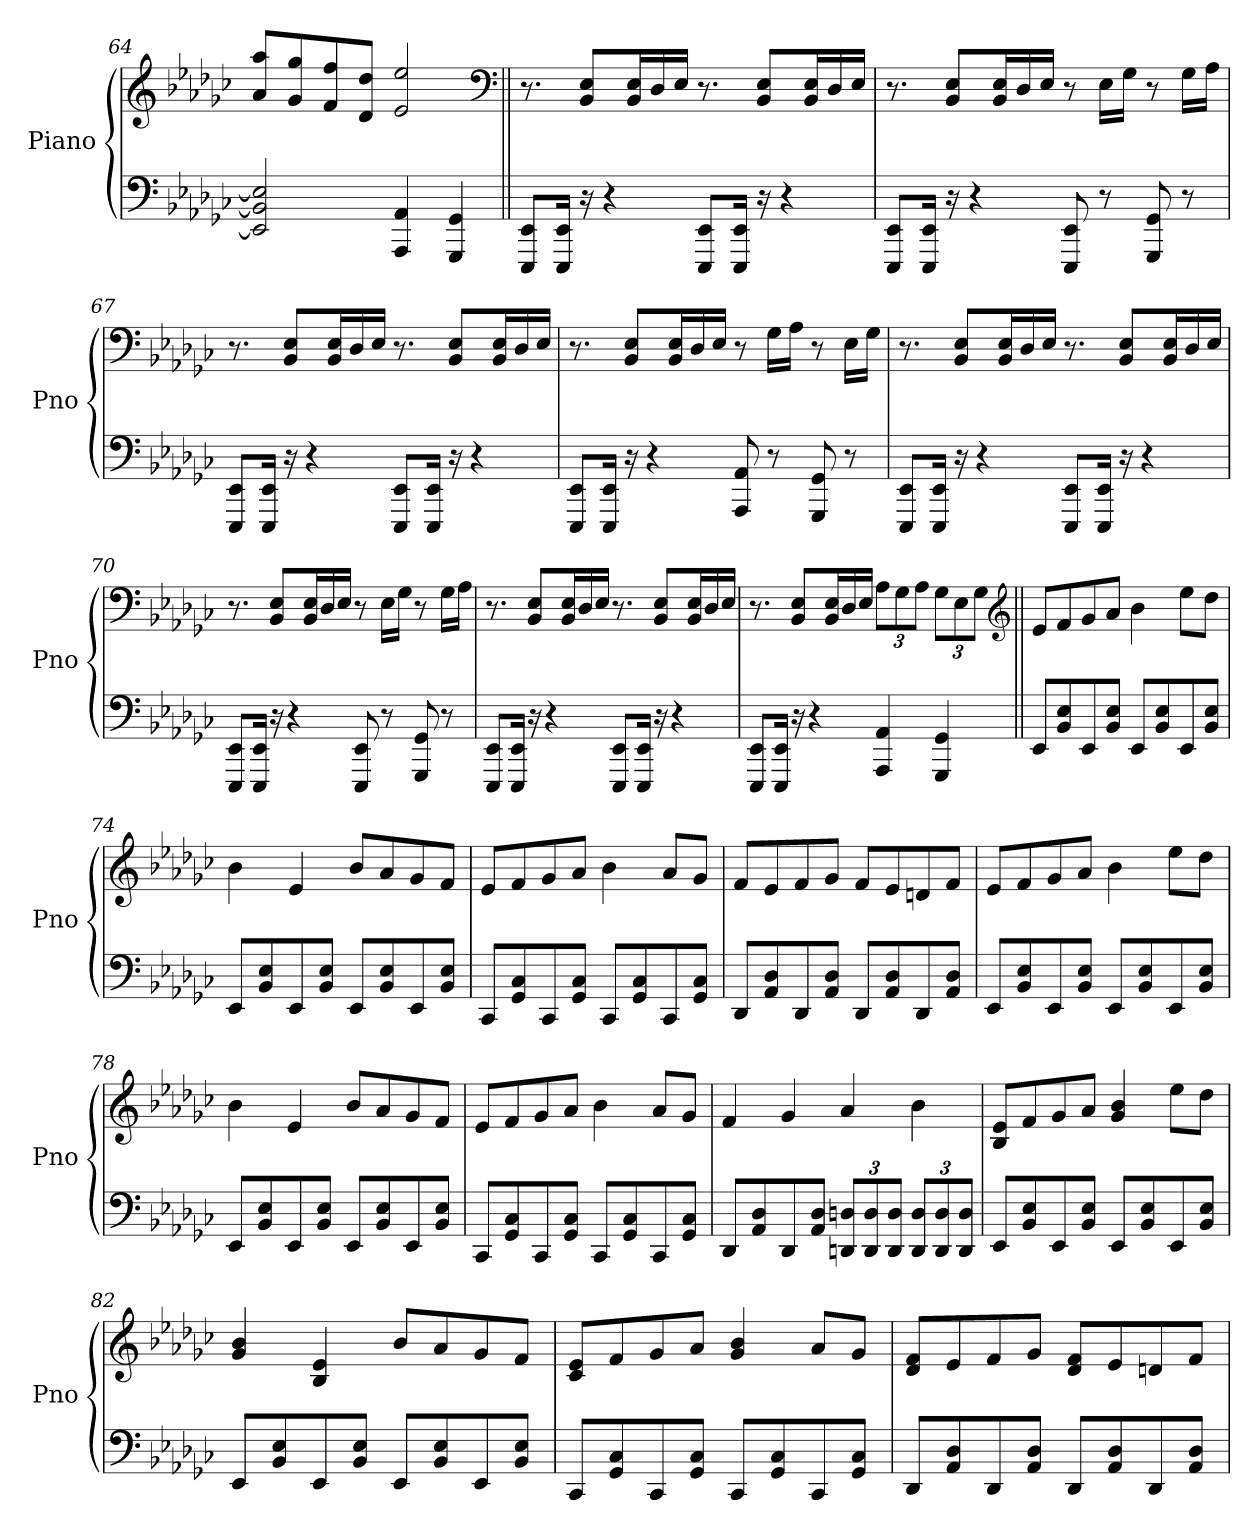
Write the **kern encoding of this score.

**kern	**kern
*part2	*part1
*staff2	*staff1
*I"Piano	*I"Piano
*I'Pno	*I'Pno
*clefF4	*clefG2
*k[b-e-a-d-g-c-]	*k[b-e-a-d-g-c-]
*G-:	*G-:
=64	=64
2EE-/] 2BB-/] 2E-/]	8a-/ 8aa-/L
.	8g-/ 8gg-/
.	8f/ 8ff/
.	8d-/ 8dd-/J
4AAA-/ 4AA-/	2e-/ 2ee-/
4GGG-/ 4GG-/	.
*	*clefF4
=65||	=65||
8EEE-/ 8EE-/L	8.r
16EEE-/ 16EE-/Jk	.
16r	8BB-/ 8E-/L
4r	.
.	16BB-/ 16E-/L
.	16D-/
.	16E-/JJ
8EEE-/ 8EE-/L	8.r
16EEE-/ 16EE-/Jk	.
16r	8BB-/ 8E-/L
4r	.
.	16BB-/ 16E-/L
.	16D-/
.	16E-/JJ
!!LO:LB:g=z
=66	=66
8EEE-/ 8EE-/L	8.r
16EEE-/ 16EE-/Jk	.
16r	8BB-/ 8E-/L
4r	.
.	16BB-/ 16E-/L
.	16D-/
.	16E-/JJ
8EEE-/ 8EE-/	8r
8r	16E-\LL
.	16G-\JJ
8GGG-/ 8GG-/	8r
8r	16G-\LL
.	16A-\JJ
=67	=67
8EEE-/ 8EE-/L	8.r
16EEE-/ 16EE-/Jk	.
16r	8BB-/ 8E-/L
4r	.
.	16BB-/ 16E-/L
.	16D-/
.	16E-/JJ
8EEE-/ 8EE-/L	8.r
16EEE-/ 16EE-/Jk	.
16r	8BB-/ 8E-/L
4r	.
.	16BB-/ 16E-/L
.	16D-/
.	16E-/JJ
=68	=68
8EEE-/ 8EE-/L	8.r
16EEE-/ 16EE-/Jk	.
16r	8BB-/ 8E-/L
4r	.
.	16BB-/ 16E-/L
.	16D-/
.	16E-/JJ
8AAA-/ 8AA-/	8r
8r	16G-\LL
.	16A-\JJ
8GGG-/ 8GG-/	8r
8r	16E-\LL
.	16G-\JJ
!!LO:LB:g=z
=69	=69
8EEE-/ 8EE-/L	8.r
16EEE-/ 16EE-/Jk	.
16r	8BB-/ 8E-/L
4r	.
.	16BB-/ 16E-/L
.	16D-/
.	16E-/JJ
8EEE-/ 8EE-/L	8.r
16EEE-/ 16EE-/Jk	.
16r	8BB-/ 8E-/L
4r	.
.	16BB-/ 16E-/L
.	16D-/
.	16E-/JJ
=70	=70
8EEE-/ 8EE-/L	8.r
16EEE-/ 16EE-/Jk	.
16r	8BB-/ 8E-/L
4r	.
.	16BB-/ 16E-/L
.	16D-/
.	16E-/JJ
8EEE-/ 8EE-/	8r
8r	16E-\LL
.	16G-\JJ
8GGG-/ 8GG-/	8r
8r	16G-\LL
.	16A-\JJ
=71	=71
8EEE-/ 8EE-/L	8.r
16EEE-/ 16EE-/Jk	.
16r	8BB-/ 8E-/L
4r	.
.	16BB-/ 16E-/L
.	16D-/
.	16E-/JJ
8EEE-/ 8EE-/L	8.r
16EEE-/ 16EE-/Jk	.
16r	8BB-/ 8E-/L
4r	.
.	16BB-/ 16E-/L
.	16D-/
.	16E-/JJ
!!LO:LB:g=z
=72	=72
8EEE-/ 8EE-/L	8.r
16EEE-/ 16EE-/Jk	.
16r	8BB-/ 8E-/L
4r	.
.	16BB-/ 16E-/L
.	16D-/
.	16E-/JJ
*	*Xbrackettup
4AAA-/ 4AA-/	12A-\L
.	12G-\
.	12A-\J
4GGG-/ 4GG-/	12G-\L
.	12E-\
.	12G-\J
*	*clefG2
=73||	=73||
8EE-/L	8e-/L
8BB-/ 8E-/	8f/
8EE-/	8g-/
8BB-/ 8E-/J	8a-/J
8EE-/L	4b-\
8BB-/ 8E-/	.
8EE-/	8ee-\L
8BB-/ 8E-/J	8dd-\J
=74	=74
8EE-/L	4b-\
8BB-/ 8E-/	.
8EE-/	4e-/
8BB-/ 8E-/J	.
8EE-/L	8b-/L
8BB-/ 8E-/	8a-/
8EE-/	8g-/
8BB-/ 8E-/J	8f/J
=75	=75
8CC-/L	8e-/L
8GG-/ 8C-/	8f/
8CC-/	8g-/
8GG-/ 8C-/J	8a-/J
8CC-/L	4b-\
8GG-/ 8C-/	.
8CC-/	8a-/L
8GG-/ 8C-/J	8g-/J
!!LO:PB:g=z
=76	=76
8DD-/L	8f/L
8AA-/ 8D-/	8e-/
8DD-/	8f/
8AA-/ 8D-/J	8g-/J
8DD-/L	8f/L
8AA-/ 8D-/	8e-/
8DD-/	8dn/
8AA-/ 8D-/J	8f/J
=77	=77
8EE-/L	8e-/L
8BB-/ 8E-/	8f/
8EE-/	8g-/
8BB-/ 8E-/J	8a-/J
8EE-/L	4b-\
8BB-/ 8E-/	.
8EE-/	8ee-\L
8BB-/ 8E-/J	8dd-\J
=78	=78
8EE-/L	4b-\
8BB-/ 8E-/	.
8EE-/	4e-/
8BB-/ 8E-/J	.
8EE-/L	8b-/L
8BB-/ 8E-/	8a-/
8EE-/	8g-/
8BB-/ 8E-/J	8f/J
=79	=79
8CC-/L	8e-/L
8GG-/ 8C-/	8f/
8CC-/	8g-/
8GG-/ 8C-/J	8a-/J
8CC-/L	4b-\
8GG-/ 8C-/	.
8CC-/	8a-/L
8GG-/ 8C-/J	8g-/J
!!LO:LB:g=z
=80	=80
8DD-/L	4f/
8AA-/ 8D-/	.
8DD-/	4g-/
8AA-/ 8D-/J	.
*Xbrackettup	*
12DDn/ 12Dn/L	4a-/
12DD/ 12D/	.
12DD/ 12D/J	.
12DD/ 12D/L	4b-\
12DD/ 12D/	.
12DD/ 12D/J	.
=81	=81
8EE-/L	8B-/ 8e-/L
8BB-/ 8E-/	8f/
8EE-/	8g-/
8BB-/ 8E-/J	8a-/J
8EE-/L	4g-/ 4b-/
8BB-/ 8E-/	.
8EE-/	8ee-\L
8BB-/ 8E-/J	8dd-\J
=82	=82
8EE-/L	4g-/ 4b-/
8BB-/ 8E-/	.
8EE-/	4B-/ 4e-/
8BB-/ 8E-/J	.
8EE-/L	8b-/L
8BB-/ 8E-/	8a-/
8EE-/	8g-/
8BB-/ 8E-/J	8f/J
=83	=83
8CC-/L	8c-/ 8e-/L
8GG-/ 8C-/	8f/
8CC-/	8g-/
8GG-/ 8C-/J	8a-/J
8CC-/L	4g-/ 4b-/
8GG-/ 8C-/	.
8CC-/	8a-/L
8GG-/ 8C-/J	8g-/J
!!LO:LB:g=z
=84	=84
8DD-/L	8d-/ 8f/L
8AA-/ 8D-/	8e-/
8DD-/	8f/
8AA-/ 8D-/J	8g-/J
8DD-/L	8d-/ 8f/L
8AA-/ 8D-/	8e-/
8DD-/	8dn/
8AA-/ 8D-/J	8f/J
=	=
*-	*-
